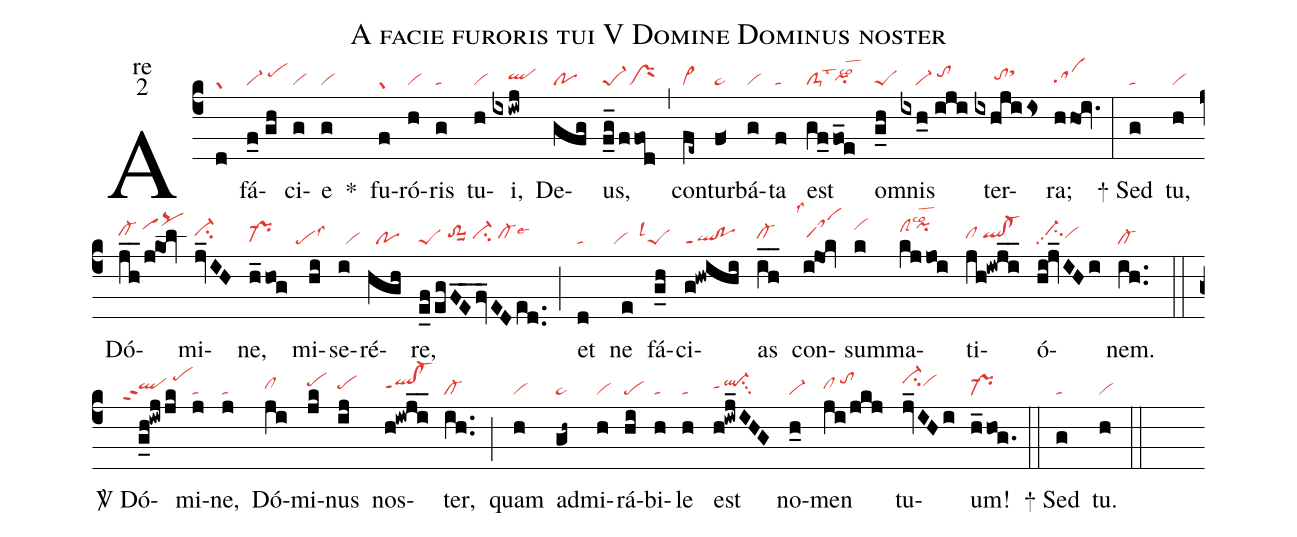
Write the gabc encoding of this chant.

name:A facie furoris tui V Domine Dominus noster;
office-part:re;
mode:2;
nabc-lines:1;
%%
(c4) A(d|gr) fá(f_0//gh|vi-/pehi)ci(g|vi)e(g|vi) <sp>*</sp>() fu(f|gr)ró(h|vi)ris(g|ta) tu(h|vi)i,(ixiwj|////qlhh) De(gfg|po)us,(f_g_/ffod|pe-1prM) (,) con(fe~|vi>)tur(f<|pe~)bá(g|vi)ta(f|ta) est(gf_/fo_e|clS-`pihglst2lsco2) om(g_h|peS)nis(ixh_0//iji|////vi-/tohi) ter(ixhjiis|/////tohhsthj)ra;(hhoi.|sahg) (:)

<sp>+</sp> Sed(g|ta) tu,(h|vi) Dó(jh__/j@kol|cl-hi/saM2hk)mi(jv_IH|ci-hi)ne,(h_hog|pr-hg) mi(hi|```pelss3)se(i|//vi)ré(hgh|//po)re,(e_f/egFE__fv_EDed..|peS/to-1hhsuu1/ci-hh/cl-hhlse6) (;) et(d|ta) ne(e|``vi) fá(g_h|````peSlsl1)ci(g!hwihi|ql!poppt1)as(ih__|cl-hh) con(i@jok|``saMhhlss1)sum(k|vihk)ma(kj/joi|clShjpihklsco2)ti(jh!iwji__|clhh/qlhh!cl-hh)ó(hi!jv_IHi|//ci-hipp2vihh)nem.(ih..|cl-) (::)

<sp>V/</sp> Dó(g_h!iwj/jk|````qlhhppt2/pehk)mi(j|ta)ne,(j|ta) Dó(ji|clhh)mi(jk|pehi)nus(ij|pehh) nos(h!iwji__|qlhh!cl-hhppt1)ter,(ih..|cl-) (;) quam(h|vi) ad(gh~|pe~)mi(h|vi)rá(hi|pe)bi(h|ta)le(h|ta) est(h!iwj_IHG|ql-hhppt1su3) no(h_0|vi-)men(ji/jkj|clhh/tohj) tu(jv_IHi|ci-hjvihi)um!(h_hog.|pr-) (::)

<sp>+</sp> Sed(g|ta) tu.(h|vi) (::)
